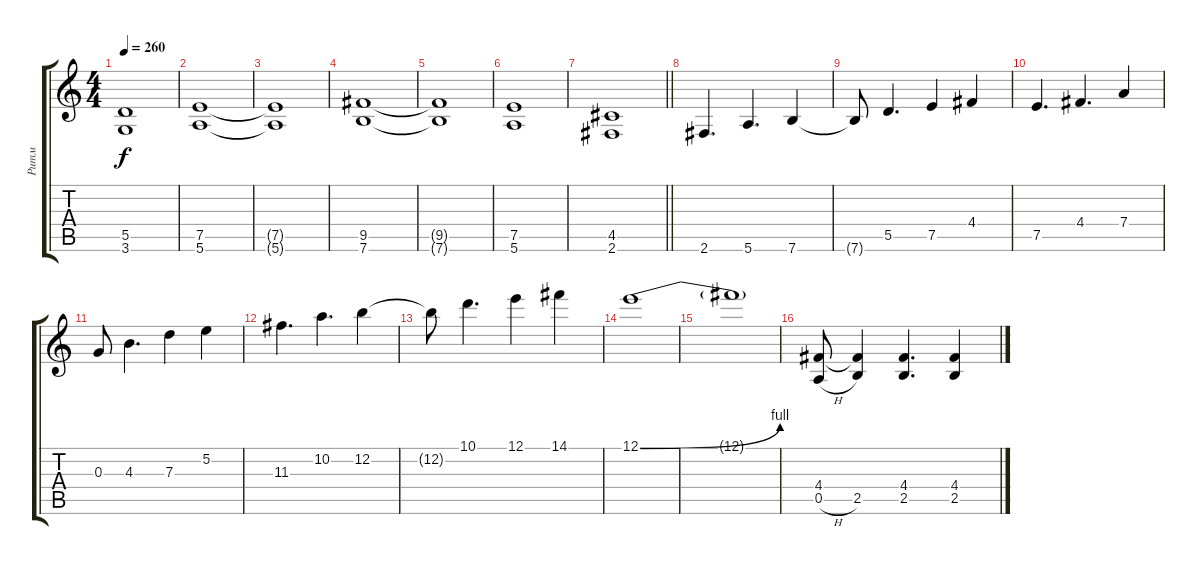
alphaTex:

\track ("Ритм" "Ритм") {instrument distortionguitar}
\staff {score tabs}
\tuning (E4 B3 G3 D3 A2 E2) {hide}
\ts (4 4)
\tempo 260
\clef g2
\ks c
(5.5{t} 3.6{t}).1{dy f} |
(7.5 5.6).1 |
(7.5{t} 5.6{t}).1 |
(9.5 7.6).1 |
(9.5{t} 7.6{t}).1 |
(7.5 5.6).1 |
\barLineRight lightlight
(4.5 2.6).1 |
2.6.4{d} 5.6.4{d} 7.6.4 |
7.6{t}.8 5.5.4{d} 7.5.4 4.4.4 |
7.5.4{d} 4.4.4{d} 7.4.4 |
0.3.8 4.3.4{d} 7.3.4 5.2.4 |
11.3.4{d} 10.2.4{d} 12.2.4 |
12.2{t}.8 10.1.4{d} 12.1.4 14.1.4 |
12.1{be (bend 0 0 60 4)}.1 |
12.1{t}.1 |
(4.4 0.5{h}).8{instrument distortionguitar} (4.4{t} 2.5).4 (4.4 2.5).4{d} (4.4 2.5).4
